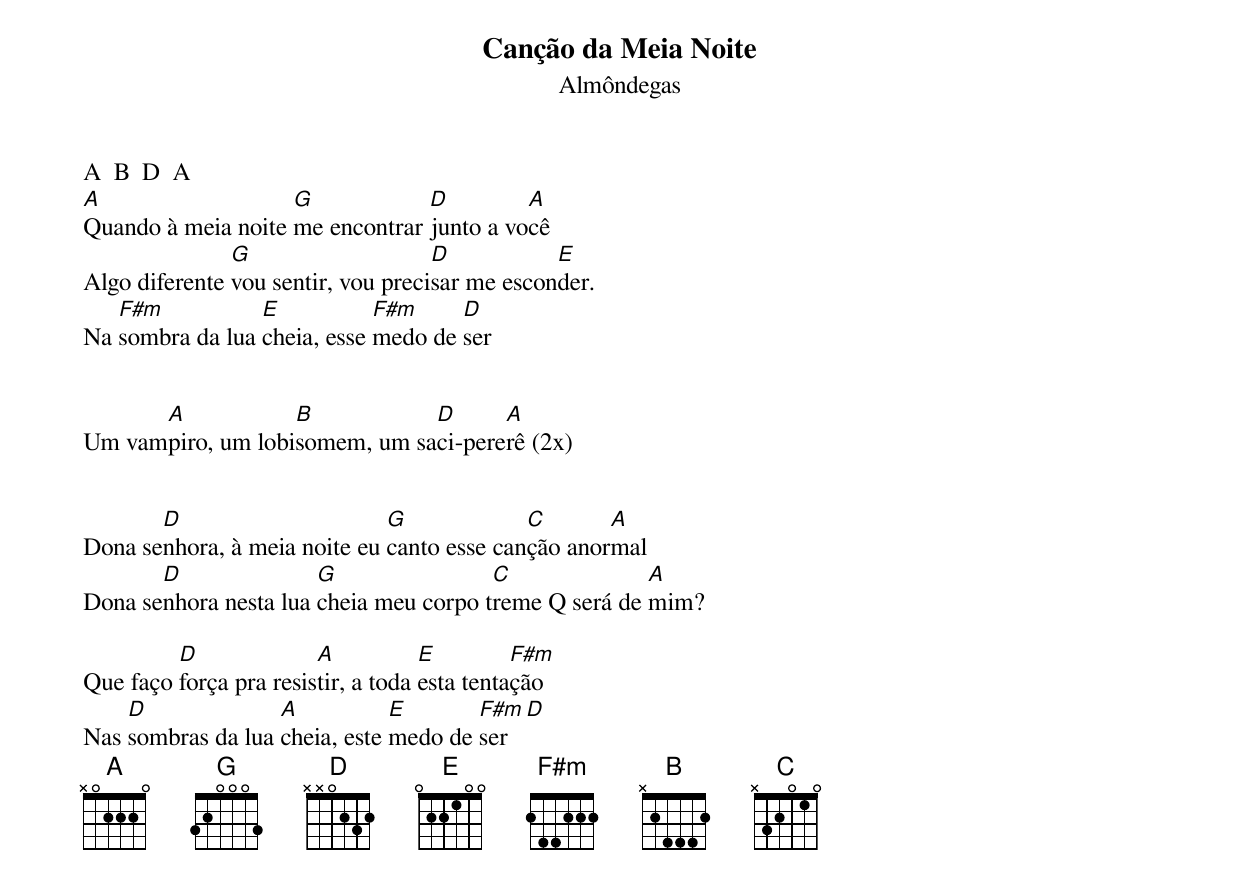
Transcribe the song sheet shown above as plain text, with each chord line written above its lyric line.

Canção da Meia Noite
Almôndegas

A  B  D  A
A                   G            D         A
Quando à meia noite me encontrar junto a você
               G                    D           E
Algo diferente vou sentir, vou precisar me esconder.
   F#m           E           F#m     D
Na sombra da lua cheia, esse medo de ser


      A            B           D      A
Um vampiro, um lobisomem, um saci-pererê (2x)


       D                      G             C       A
Dona senhora, à meia noite eu canto esse canção anormal
       D               G                C              A
Dona senhora nesta lua cheia meu corpo treme Q será de mim?

         D              A           E         F#m
Que faço força pra resistir, a toda esta tentação
    D              A           E       F#m    D
Nas sombras da lua cheia, este medo de ser
